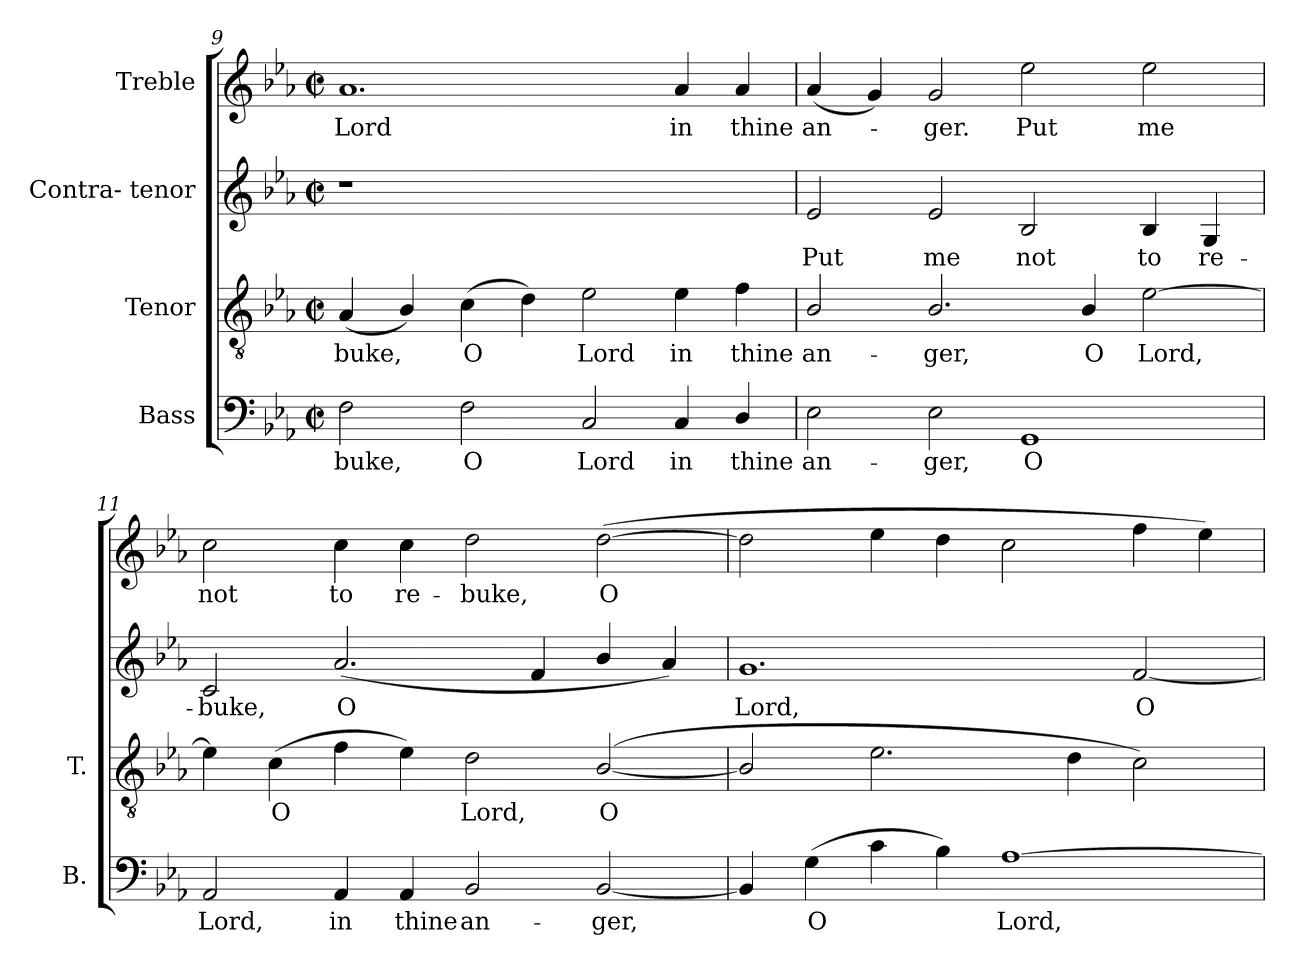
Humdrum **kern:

**kern	**text	**kern	**text	**kern	**text	**kern	**text
*part4	*part4	*part3	*part3	*part2	*part2	*part1	*part1
*staff4	*staff4	*staff3	*staff3	*staff2	*staff2	*staff1	*staff1
*I"Bass	*	*I"Tenor	*	*I"Contra- tenor	*	*I"Treble	*
*I'B.	*	*I'T.	*	*	*	*	*
*clefF4	*	*clefGv2	*	*clefG2	*	*clefG2	*
*	*	*ITrd7c12	*	*	*	*	*
*k[b-e-a-]	*	*k[b-e-a-]	*	*k[b-e-a-]	*	*k[b-e-a-]	*
*E-:	*	*E-:	*	*E-:	*	*E-:	*
*M2/2	*	*M2/2	*	*M2/2	*	*M2/2	*
*met(c|)	*	*met(c|)	*	*met(c|)	*	*met(c|)	*
=9	=9	=9	=9	=9	=9	=9	=9
!	!LO:LY:b:color=#000000	!	!	!	!	!	!
!	!	!	!LO:LY:b:color=#000000	!LO:N:vis=1	!	!	!
!	!	!	!	!	!	!	!LO:LY:b:color=#000000
2Fi\	-buke,	(4AA-i/	-buke,	1r	.	1.a-i	Lord
.	.	4BB-i/)	.	.	.	.	.
!	!LO:LY:b:color=#000000	!	!	!	!	!	!
!	!	!	!LO:LY:b:color=#000000	!	!	!	!
2Fi\	O	(4Ci\	O	.	.	.	.
.	.	4Di\)	.	.	.	.	.
!	!LO:LY:b:color=#000000	!	!	!	!	!	!
!	!	!	!LO:LY:b:color=#000000	!	!	!	!
2Ci/	Lord	2E-i\	Lord	1ryy	.	.	.
!	!LO:LY:b:color=#000000	!	!	!	!	!	!
!	!	!	!LO:LY:b:color=#000000	!	!	!	!
!	!	!	!	!	!	!	!LO:LY:b:color=#000000
4Ci/	in	4E-i\	in	.	.	4a-i/	in
!	!LO:LY:b:color=#000000	!	!	!	!	!	!
!	!	!	!LO:LY:b:color=#000000	!	!	!	!
!	!	!	!	!	!	!	!LO:LY:b:color=#000000
4Di/	thine	4Fi\	thine	.	.	4a-i/	thine
!!LO:PB:g=z
=10	=10	=10	=10	=10	=10	=10	=10
!	!LO:LY:b:color=#000000	!	!	!	!	!	!
!	!	!	!LO:LY:b:color=#000000	!	!	!	!
!	!	!	!	!	!LO:LY:b:color=#000000	!	!
!	!	!	!	!	!	!	!LO:LY:b:color=#000000
2E-i\	an-	2BB-i/	an-	2e-i/	Put	(4a-i/	an-
.	.	.	.	.	.	4gi/)	.
!	!LO:LY:b:color=#000000	!	!	!	!	!	!
!	!	!	!LO:LY:b:color=#000000	!	!	!	!
!	!	!	!	!	!LO:LY:b:color=#000000	!	!
!	!	!	!	!	!	!	!LO:LY:b:color=#000000
2E-i\	-ger,	2.BB-i/	-ger,	2e-i/	me	2gi/	-ger.
!	!LO:LY:b:color=#000000	!	!	!	!	!	!
!	!	!	!	!	!LO:LY:b:color=#000000	!	!
!	!	!	!	!	!	!	!LO:LY:b:color=#000000
1GGi	O	.	.	2B-i/	not	2ee-i\	Put
!	!	!	!LO:LY:b:color=#000000	!	!	!	!
.	.	4BB-i/	O	.	.	.	.
!	!	!	!LO:LY:b:color=#000000	!	!	!	!
!	!	!	!	!	!LO:LY:b:color=#000000	!	!
!	!	!	!	!	!	!	!LO:LY:b:color=#000000
.	.	[2E-i\	Lord,	4B-i/	to	2ee-i\	me
!	!	!	!	!	!LO:LY:b:color=#000000	!	!
.	.	.	.	4Gi/	re-	.	.
=11	=11	=11	=11	=11	=11	=11	=11
!	!LO:LY:b:color=#000000	!	!	!	!	!	!
!	!	!	!	!	!LO:LY:b:color=#000000	!	!
!	!	!	!	!	!	!	!LO:LY:b:color=#000000
2AA-i/	Lord,	4E-i\]	.	2ci/	-buke,	2cci\	not
!	!	!	!LO:LY:b:color=#000000	!	!	!	!
.	.	(4Ci\	O	.	.	.	.
!	!LO:LY:b:color=#000000	!	!	!	!	!	!
!	!	!	!	!	!LO:LY:b:color=#000000	!	!
!	!	!	!	!	!	!	!LO:LY:b:color=#000000
4AA-i/	in	4Fi\	.	(2.a-i/	O	4cci\	to
!	!LO:LY:b:color=#000000	!	!	!	!	!	!
!	!	!	!	!	!	!	!LO:LY:b:color=#000000
4AA-i/	thine	4E-i\)	.	.	.	4cci\	re-
!	!LO:LY:b:color=#000000	!	!	!	!	!	!
!	!	!	!LO:LY:b:color=#000000	!	!	!	!
!	!	!	!	!	!	!	!LO:LY:b:color=#000000
2BB-i/	an-	2Di\	Lord,	.	.	2ddi\	-buke,
.	.	.	.	4fi/	.	.	.
!	!LO:LY:b:color=#000000	!	!	!	!	!	!
!	!	!	!LO:LY:b:color=#000000	!	!	!	!
!	!	!	!	!	!	!	!LO:LY:b:color=#000000
[2BB-i/	-ger,	([2BB-i/	O	4b-i/	.	([2ddi\	O
.	.	.	.	4a-i/)	.	.	.
=12	=12	=12	=12	=12	=12	=12	=12
!	!	!	!	!	!LO:LY:b:color=#000000	!	!
4BB-i/]	.	2BB-i/]	.	1.gi	Lord,	2ddi\]	.
!	!LO:LY:b:color=#000000	!	!	!	!	!	!
(4Gi\	O	.	.	.	.	.	.
4ci\	.	2.E-i\	.	.	.	4ee-i\	.
4B-i\)	.	.	.	.	.	4ddi\	.
!	!LO:LY:b:color=#000000	!	!	!	!	!	!
[1A-i	Lord,	.	.	.	.	2cci\	.
.	.	4Di\	.	.	.	.	.
!	!	!	!	!	!LO:LY:b:color=#000000	!	!
.	.	2Ci\)	.	[2fi/	O	4ffi\	.
.	.	.	.	.	.	4ee-i\)	.
=	=	=	=	=	=	=	=
*-	*-	*-	*-	*-	*-	*-	*-
